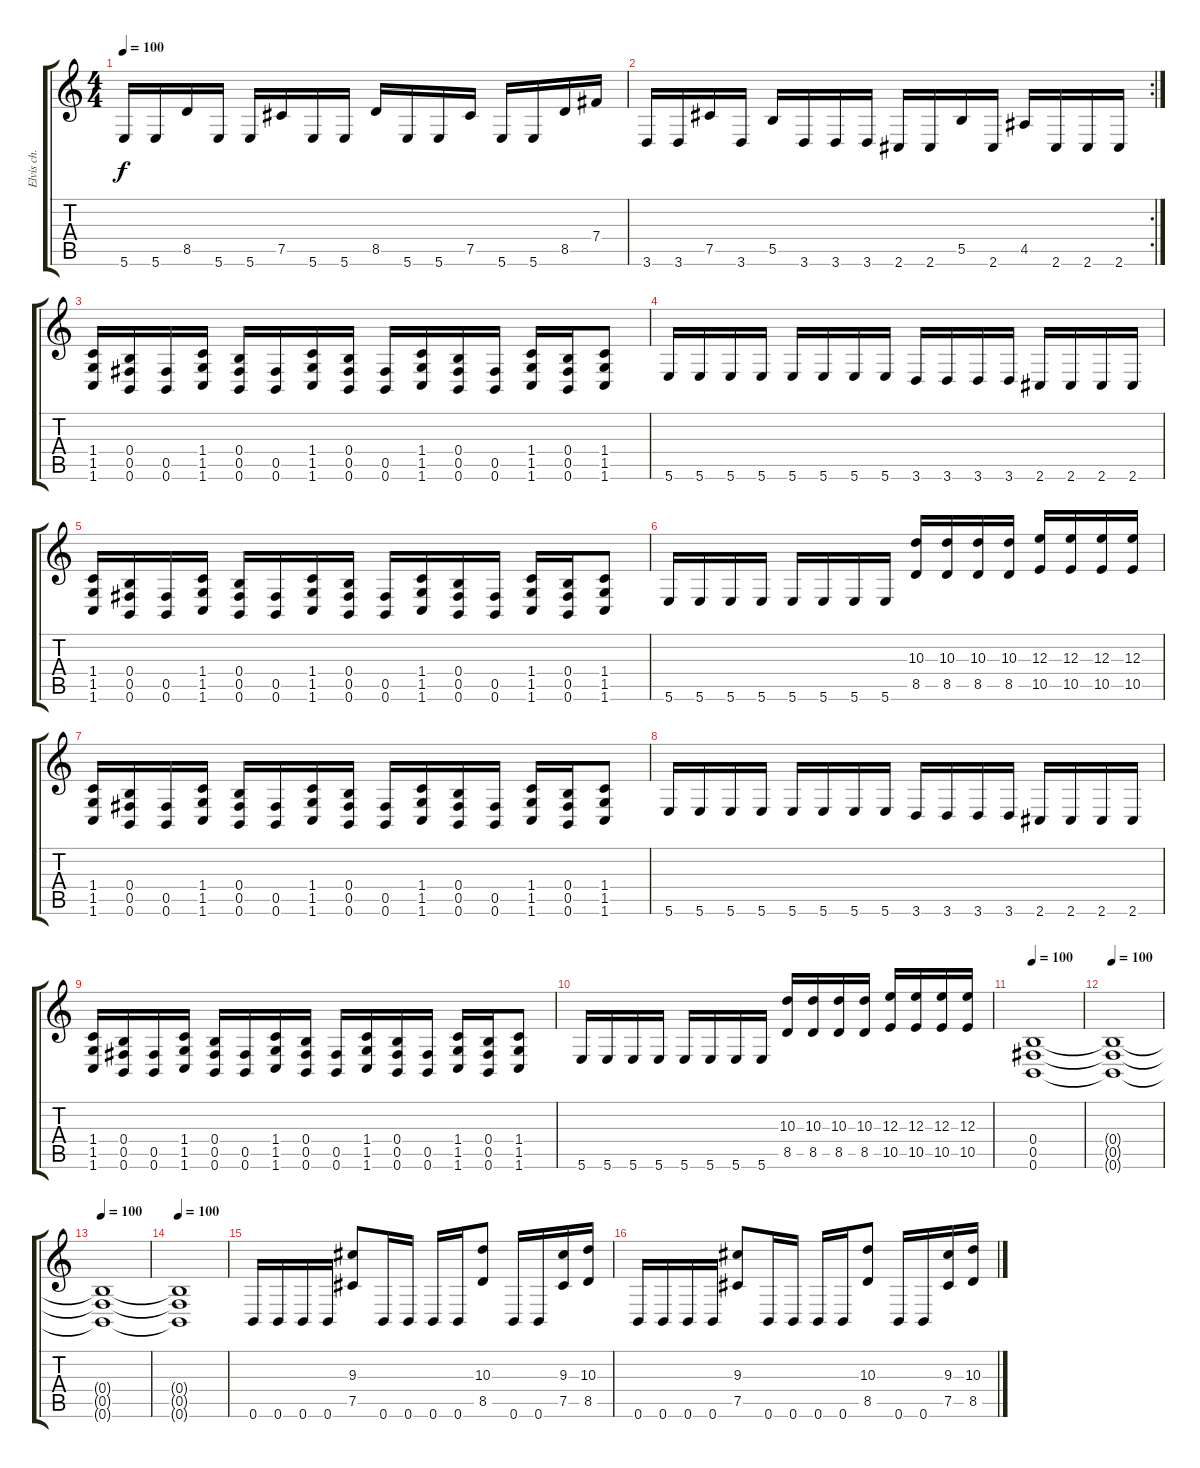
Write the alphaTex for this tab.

\track ("Elvis ch. 1" "Elvis ch. ") {instrument overdrivenguitar}
\staff {score tabs}
\tuning (Db4 Ab3 E3 B2 Gb2 B1) {hide}
\ts (4 4)
\tempo 100
\clef g2
\ks c
5.6.16{dy f} 5.6.16 8.5.16 5.6.16 5.6.16 7.5.16 5.6.16 5.6.16 8.5.16 5.6.16 5.6.16 7.5.16 5.6.16 5.6.16 8.5.16 7.4.16 |
\rc 2
3.6.16 3.6.16 7.5.16 3.6.16 5.5.16 3.6.16 3.6.16 3.6.16 2.6.16 2.6.16 5.5.16 2.6.16 4.5.16 2.6.16 2.6.16 2.6.16 |
(1.4 1.5 1.6).16 (0.4 0.5 0.6).16 (0.5 0.6).16 (1.4 1.5 1.6).16 (0.4 0.5 0.6).16 (0.5 0.6).16 (1.4 1.5 1.6).16 (0.4 0.5 0.6).16 (0.5 0.6).16 (1.4 1.5 1.6).16 (0.4 0.5 0.6).16 (0.5 0.6).16 (1.4 1.5 1.6).16 (0.4 0.5 0.6).16 (1.4 1.5 1.6).8 |
5.6.16 5.6.16 5.6.16 5.6.16 5.6.16 5.6.16 5.6.16 5.6.16 3.6.16 3.6.16 3.6.16 3.6.16 2.6.16 2.6.16 2.6.16 2.6.16 |
(1.4 1.5 1.6).16 (0.4 0.5 0.6).16 (0.5 0.6).16 (1.4 1.5 1.6).16 (0.4 0.5 0.6).16 (0.5 0.6).16 (1.4 1.5 1.6).16 (0.4 0.5 0.6).16 (0.5 0.6).16 (1.4 1.5 1.6).16 (0.4 0.5 0.6).16 (0.5 0.6).16 (1.4 1.5 1.6).16 (0.4 0.5 0.6).16 (1.4 1.5 1.6).8 |
5.6.16 5.6.16 5.6.16 5.6.16 5.6.16 5.6.16 5.6.16 5.6.16 (10.3 8.5).16 (10.3 8.5).16 (10.3 8.5).16 (10.3 8.5).16 (12.3 10.5).16 (12.3 10.5).16 (12.3 10.5).16 (12.3 10.5).16 |
(1.4 1.5 1.6).16 (0.4 0.5 0.6).16 (0.5 0.6).16 (1.4 1.5 1.6).16 (0.4 0.5 0.6).16 (0.5 0.6).16 (1.4 1.5 1.6).16 (0.4 0.5 0.6).16 (0.5 0.6).16 (1.4 1.5 1.6).16 (0.4 0.5 0.6).16 (0.5 0.6).16 (1.4 1.5 1.6).16 (0.4 0.5 0.6).16 (1.4 1.5 1.6).8 |
5.6.16 5.6.16 5.6.16 5.6.16 5.6.16 5.6.16 5.6.16 5.6.16 3.6.16 3.6.16 3.6.16 3.6.16 2.6.16 2.6.16 2.6.16 2.6.16 |
(1.4 1.5 1.6).16 (0.4 0.5 0.6).16 (0.5 0.6).16 (1.4 1.5 1.6).16 (0.4 0.5 0.6).16 (0.5 0.6).16 (1.4 1.5 1.6).16 (0.4 0.5 0.6).16 (0.5 0.6).16 (1.4 1.5 1.6).16 (0.4 0.5 0.6).16 (0.5 0.6).16 (1.4 1.5 1.6).16 (0.4 0.5 0.6).16 (1.4 1.5 1.6).8 |
5.6.16 5.6.16 5.6.16 5.6.16 5.6.16 5.6.16 5.6.16 5.6.16 (10.3 8.5).16 (10.3 8.5).16 (10.3 8.5).16 (10.3 8.5).16 (12.3 10.5).16 (12.3 10.5).16 (12.3 10.5).16 (12.3 10.5).16 |
\tempo 100
(0.4 0.5 0.6).1 |
\tempo 100
(0.4{t} 0.5{t} 0.6{t}).1 |
\tempo 100
(0.4{t} 0.5{t} 0.6{t}).1 |
\tempo 100
(0.4{t} 0.5{t} 0.6{t}).1 |
0.6.16 0.6.16 0.6.16 0.6.16 (9.3 7.5).8 0.6.16 0.6.16 0.6.16 0.6.16 (10.3 8.5).8 0.6.16 0.6.16 (9.3 7.5).16 (10.3 8.5).16 |
0.6.16 0.6.16 0.6.16 0.6.16 (9.3 7.5).8 0.6.16 0.6.16 0.6.16 0.6.16 (10.3 8.5).8 0.6.16 0.6.16 (9.3 7.5).16 (10.3 8.5).16
